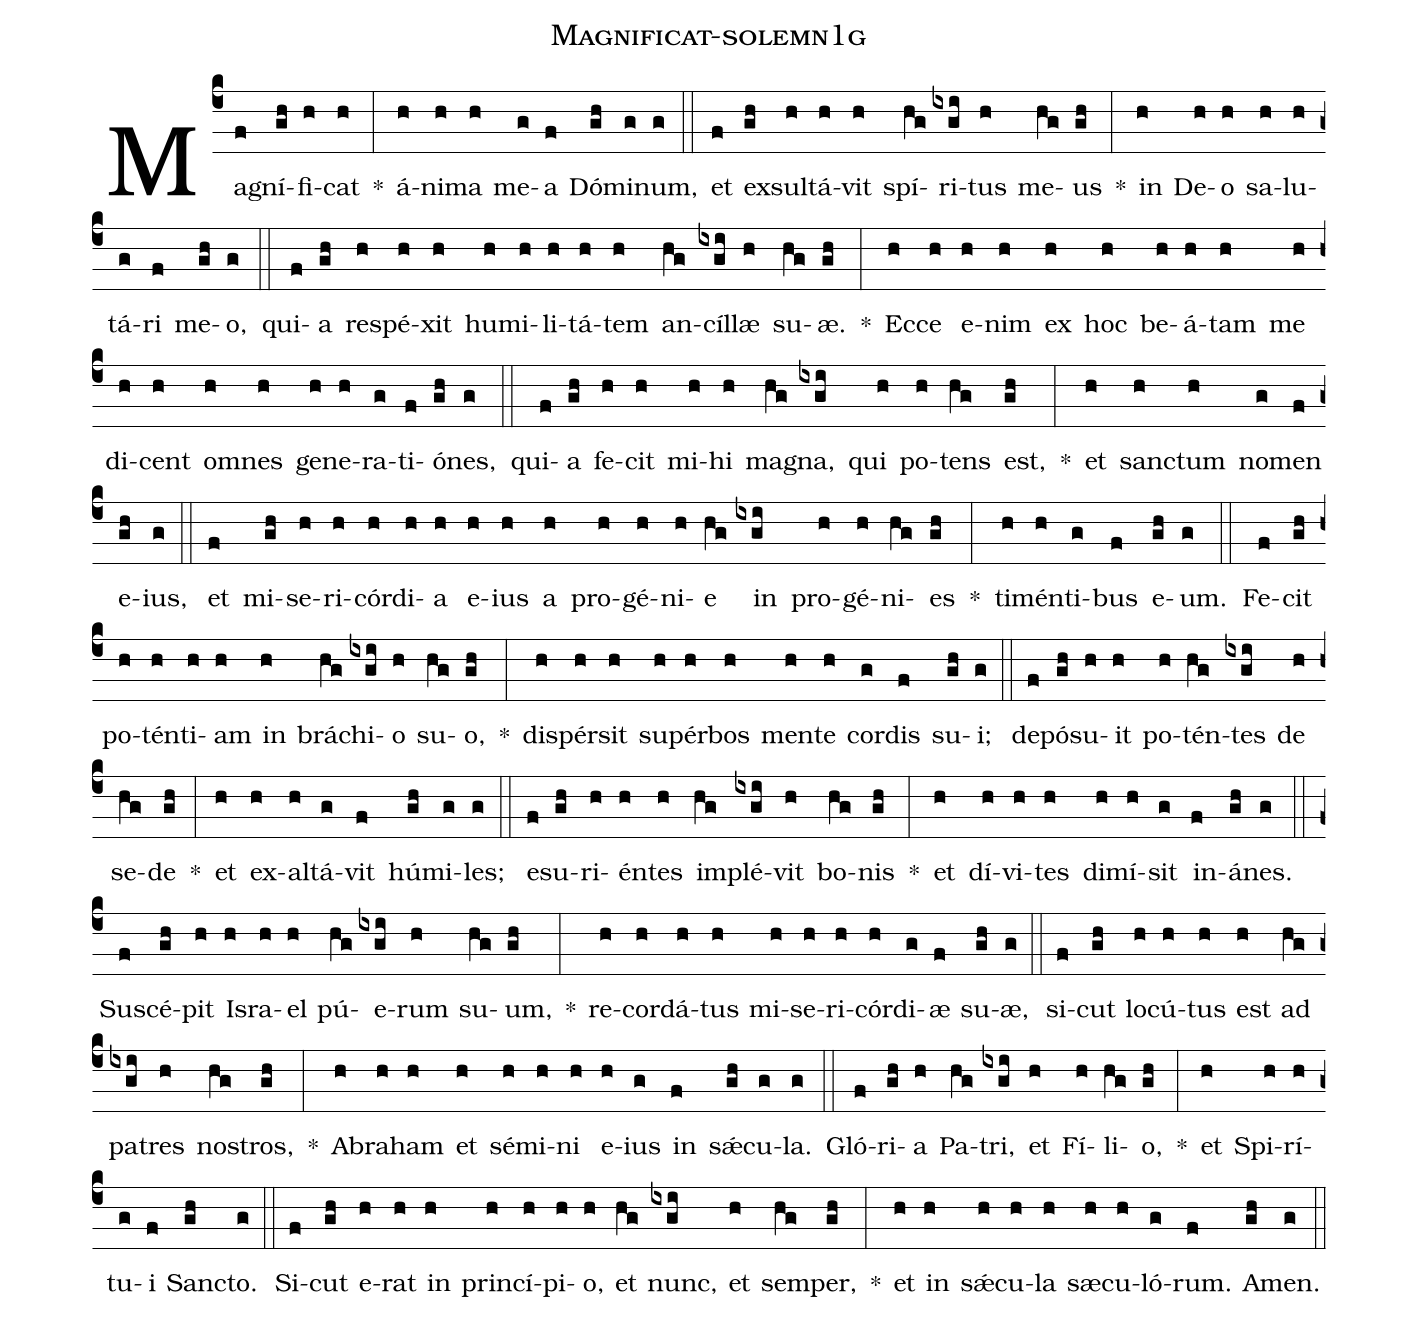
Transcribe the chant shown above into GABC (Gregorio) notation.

name: Magnificat-solemn1g;
%%
(c4)Ma(f)gní(gh)fi(h)cat(h) *(:)
 á(h)ni(h)ma(h) me(g)a(f) Dó(gh)mi(g)num,(g) (::)


et(f) ex(gh)sul(h)tá(h)vit(h) spí(hg)ri(ixgi)tus(h) me(hg)us(gh) *(:)
 in(h) De(h)o(h) sa(h)lu(h)tá(g)ri(f) me(gh)o,(g) (::)


qui(f)a(gh) re(h)spé(h)xit(h) hu(h)mi(h)li(h)tá(h)tem(h) an(hg)cíl(ixgi)læ(h) su(hg)æ.(gh) *(:)
 Ec(h)ce(h) e(h)nim(h) ex(h) hoc(h) be(h)á(h)tam(h) me(h) di(h)cent(h) om(h)nes(h) ge(h)ne(h)ra(g)ti(f)ó(gh)nes,(g) (::)


qui(f)a(gh) fe(h)cit(h) mi(h)hi(h) ma(hg)gna,(ixgi) qui(h) po(h)tens(hg) est,(gh) *(:)
 et(h) san(h)ctum(h) no(g)men(f) e(gh)ius,(g) (::)


et(f) mi(gh)se(h)ri(h)cór(h)di(h)a(h) e(h)ius(h) a(h) pro(h)gé(h)ni(h)e(hg) in(ixgi) pro(h)gé(h)ni(hg)es(gh) *(:)
 ti(h)mén(h)ti(g)bus(f) e(gh)um.(g) (::)


Fe(f)cit(gh) po(h)tén(h)ti(h)am(h) in(h) brá(hg)chi(ixgi)o(h) su(hg)o,(gh) *(:)
 di(h)spér(h)sit(h) su(h)pér(h)bos(h) men(h)te(h) cor(g)dis(f) su(gh)i;(g) (::)


de(f)pó(gh)su(h)it(h) po(h)tén(hg)tes(ixgi) de(h) se(hg)de(gh) *(:)
 et(h) ex(h)al(h)tá(g)vit(f) hú(gh)mi(g)les;(g) (::)


e(f)su(gh)ri(h)én(h)tes(h) im(hg)plé(ixgi)vit(h) bo(hg)nis(gh) *(:)
 et(h) dí(h)vi(h)tes(h) di(h)mí(h)sit(g) in(f)á(gh)nes.(g) (::)


Sus(f)cé(gh)pit(h) Is(h)ra(h)el(h) pú(hg)e(ixgi)rum(h) su(hg)um,(gh) *(:)
 re(h)cor(h)dá(h)tus(h) mi(h)se(h)ri(h)cór(h)di(g)æ(f) su(gh)æ,(g) (::)


si(f)cut(gh) lo(h)cú(h)tus(h) est(h) ad(hg) pa(ixgi)tres(h) no(hg)stros,(gh) *(:)
 A(h)bra(h)ham(h) et(h) sé(h)mi(h)ni(h) e(h)ius(g) in(f) sǽ(gh)cu(g)la.(g) (::)


Gló(f)ri(gh)a(h) Pa(hg)tri,(ixgi) et(h) Fí(h)li(hg)o,(gh) *(:)
 et(h) Spi(h)rí(h)tu(g)i(f) San(gh)cto.(g) (::)


Si(f)cut(gh) e(h)rat(h) in(h) prin(h)cí(h)pi(h)o,(h) et(hg) nunc,(ixgi) et(h) sem(hg)per,(gh) *(:)
 et(h) in(h) sǽ(h)cu(h)la(h) sæ(h)cu(h)ló(g)rum.(f) A(gh)men.(g) (::)
